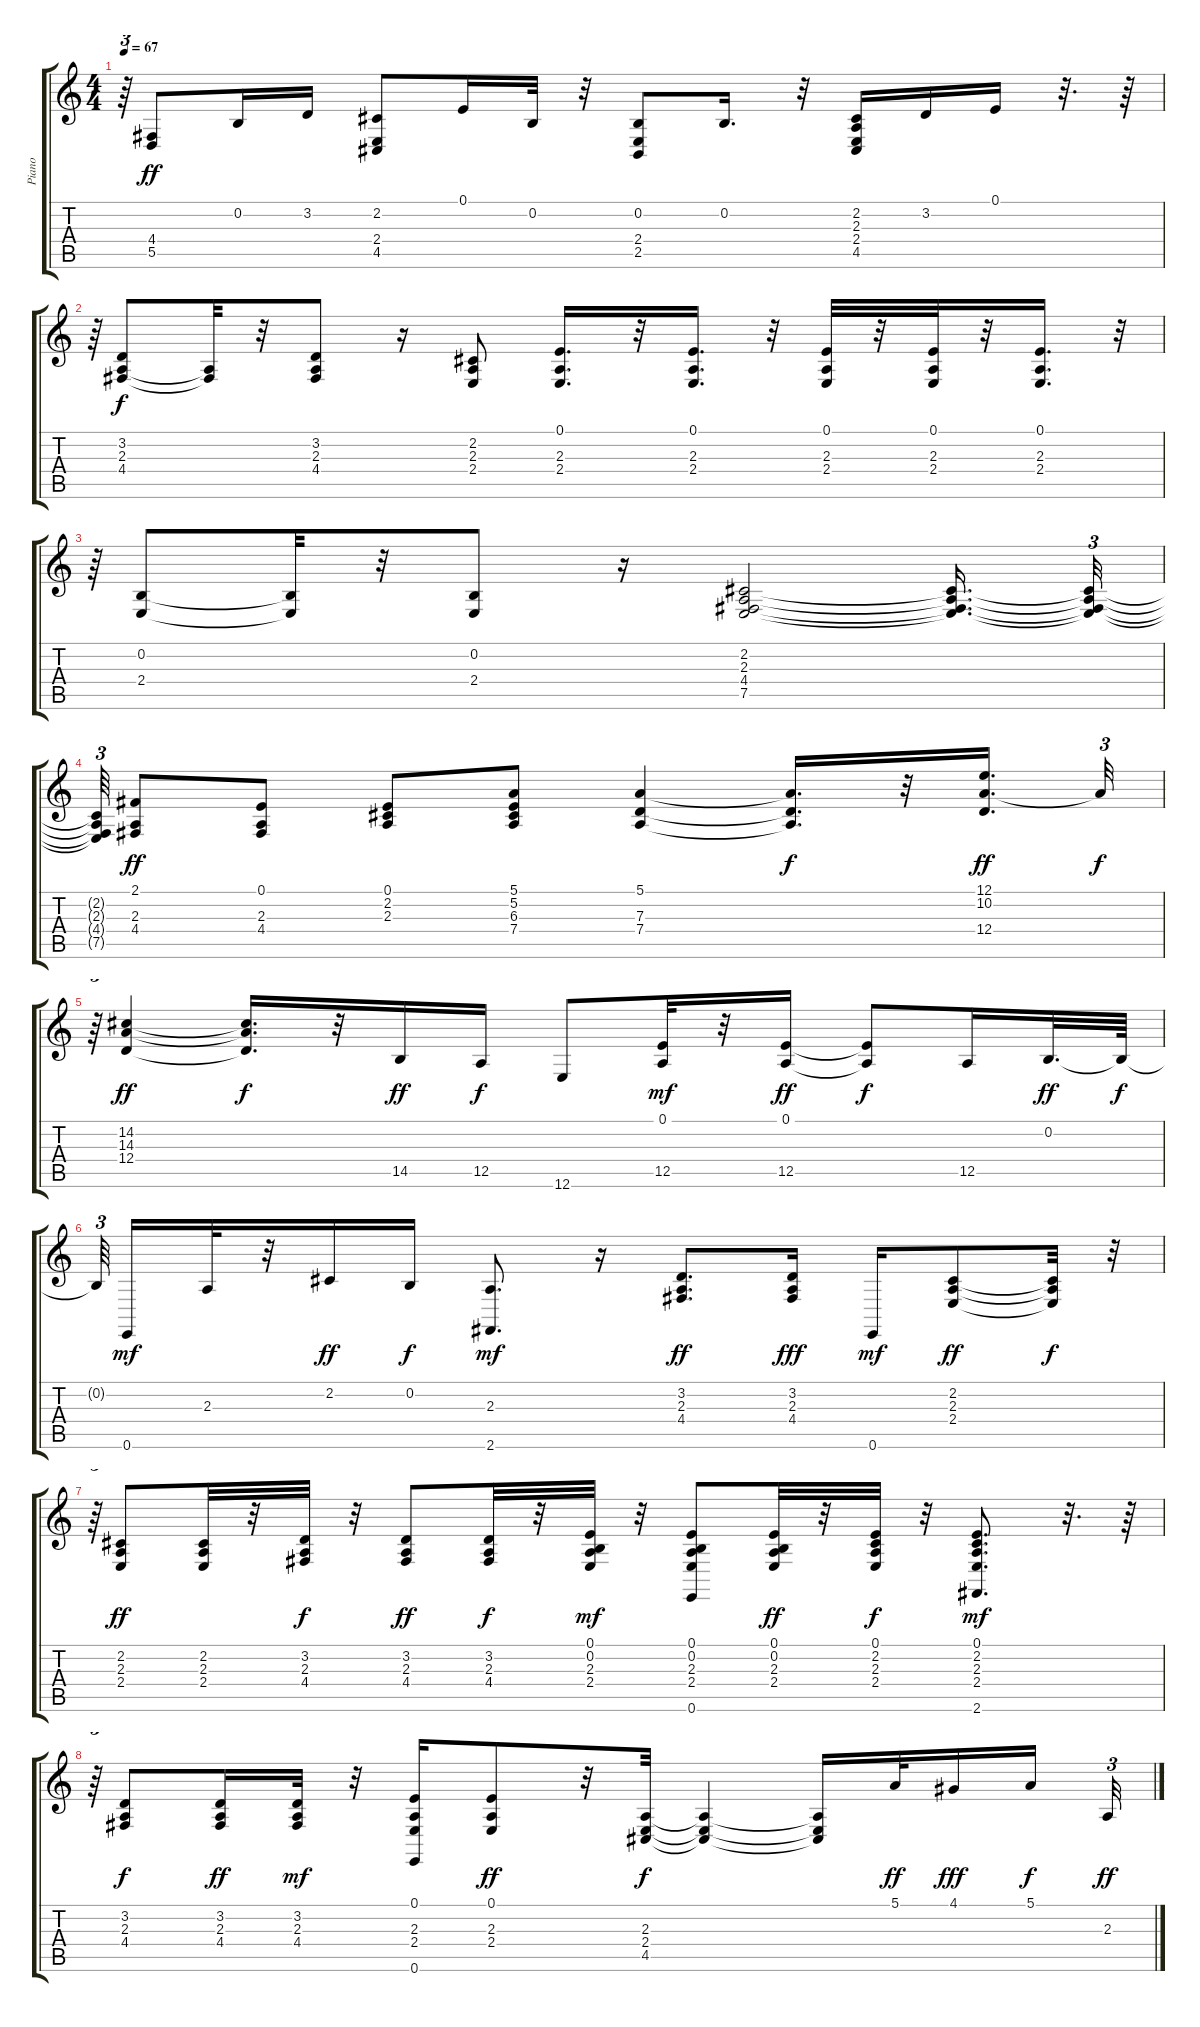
\track ("Piano" "Piano") {instrument acousticgrandpiano}
\staff {score tabs}
\tuning (E4 B3 G3 D3 A2 E2) {hide}
\ts (4 4)
\tempo 67
\clef g2
\ks c
r.64{tu (3 2) dy fff} (4.4 5.5).8{dy ff} 0.2.16 3.2.16 (2.2 2.4 4.5).8 0.1.16 0.2.32 r.32 (0.2 2.4 2.5).8 0.2.16{d} r.32 (2.2 2.3 2.4 4.5).16 3.2.16 0.1.16 r.32{d} r.64 |
r.64{tu (3 2)} (3.2 2.3 4.4).8{dy f} (2.3{t} 4.4{t}).32 r.32 (3.2 2.3 4.4).8 r.16 (2.2 2.3 2.4).8 (0.1 2.3 2.4).16{d} r.32 (0.1 2.3 2.4).16{d} r.32 (0.1 2.3 2.4).32 r.32 (0.1 2.3 2.4).32 r.32 (0.1 2.3 2.4).16{d} r.32{tu (3 2)} |
r.64{tu (3 2)} (0.2 2.4).8 (0.2{t} 2.4{t}).32 r.32 (0.2 2.4).8 r.16 (2.2 2.3 4.4 7.5).2 (2.2{t} 2.3{t} 4.4{t} 7.5{t}).16{d} (2.2{t} 2.3{t} 4.4{t} 7.5{t}).32{tu (3 2)} |
(2.2{t} 2.3{t} 4.4{t} 7.5{t}).64{tu (3 2)} (2.1 2.3 4.4).8{dy ff} (0.1 2.3 4.4).8 (0.1 2.2 2.3).8 (5.1 5.2 6.3 7.4).8 (5.1 7.3 7.4).4 (5.1{t} 7.3{t} 7.4{t}).16{d dy f} r.32 (12.1 10.2 12.4).16{d dy ff} 10.2{t}.32{tu (3 2) dy f} |
r.64{tu (3 2)} (14.2 14.3 12.4).4{dy ff} (14.2{t} 14.3{t} 12.4{t}).16{d dy f} r.32 14.5.16{dy ff} 12.5.16{dy f} 12.6.8 (0.1 12.5).32{dy mf} r.32 (0.1 12.5).16{dy ff} (0.1{t} 12.5{t}).8{dy f} 12.5.16 0.2.32{d dy ff} 0.2{t}.64{dy f} |
0.2{t}.64{tu (3 2) beam splitsecondary} 0.6.16{dy mf} 2.3.32 r.32 2.2.16{dy ff} 0.2.16{dy f} (2.3 2.6).8{d dy mf} r.16 (3.2 2.3 4.4).8{d dy ff} (3.2 2.3 4.4).16{dy fff} 0.6.16{dy mf} (2.2 2.3 2.4).8{dy ff} (2.2{t} 2.3{t} 2.4{t}).32{dy f} r.32{tu (3 2)} |
r.64{tu (3 2)} (2.2 2.3 2.4).8{dy ff} (2.2 2.3 2.4).32 r.32 (3.2 2.3 4.4).32{dy f} r.32 (3.2 2.3 4.4).8{dy ff} (3.2 2.3 4.4).32{dy f} r.32 (0.1 0.2 2.3 2.4).32{dy mf} r.32 (0.1 0.2 2.3 2.4 0.6).8 (0.1 0.2 2.3 2.4).32{dy ff} r.32 (0.1 2.2 2.3 2.4).32{dy f} r.32 (0.1 2.2 2.3 2.4 2.6).8{d dy mf} r.32{d} r.64 |
r.64{tu (3 2)} (3.2 2.3 4.4).8{dy f} (3.2 2.3 4.4).16{dy ff} (3.2 2.3 4.4).32{dy mf} r.32 (0.1 2.3 2.4 0.6).16 (0.1 2.3 2.4).8{dy ff} r.32 (2.3 2.4 4.5).32{dy f} (2.3{t} 2.4{t} 4.5{t}).4 (2.3{t} 2.4{t} 4.5{t}).16 5.1.32{dy ff} 4.1.16{dy fff} 5.1.16{dy f beam splitsecondary} 2.3.32{tu (3 2) dy ff}
